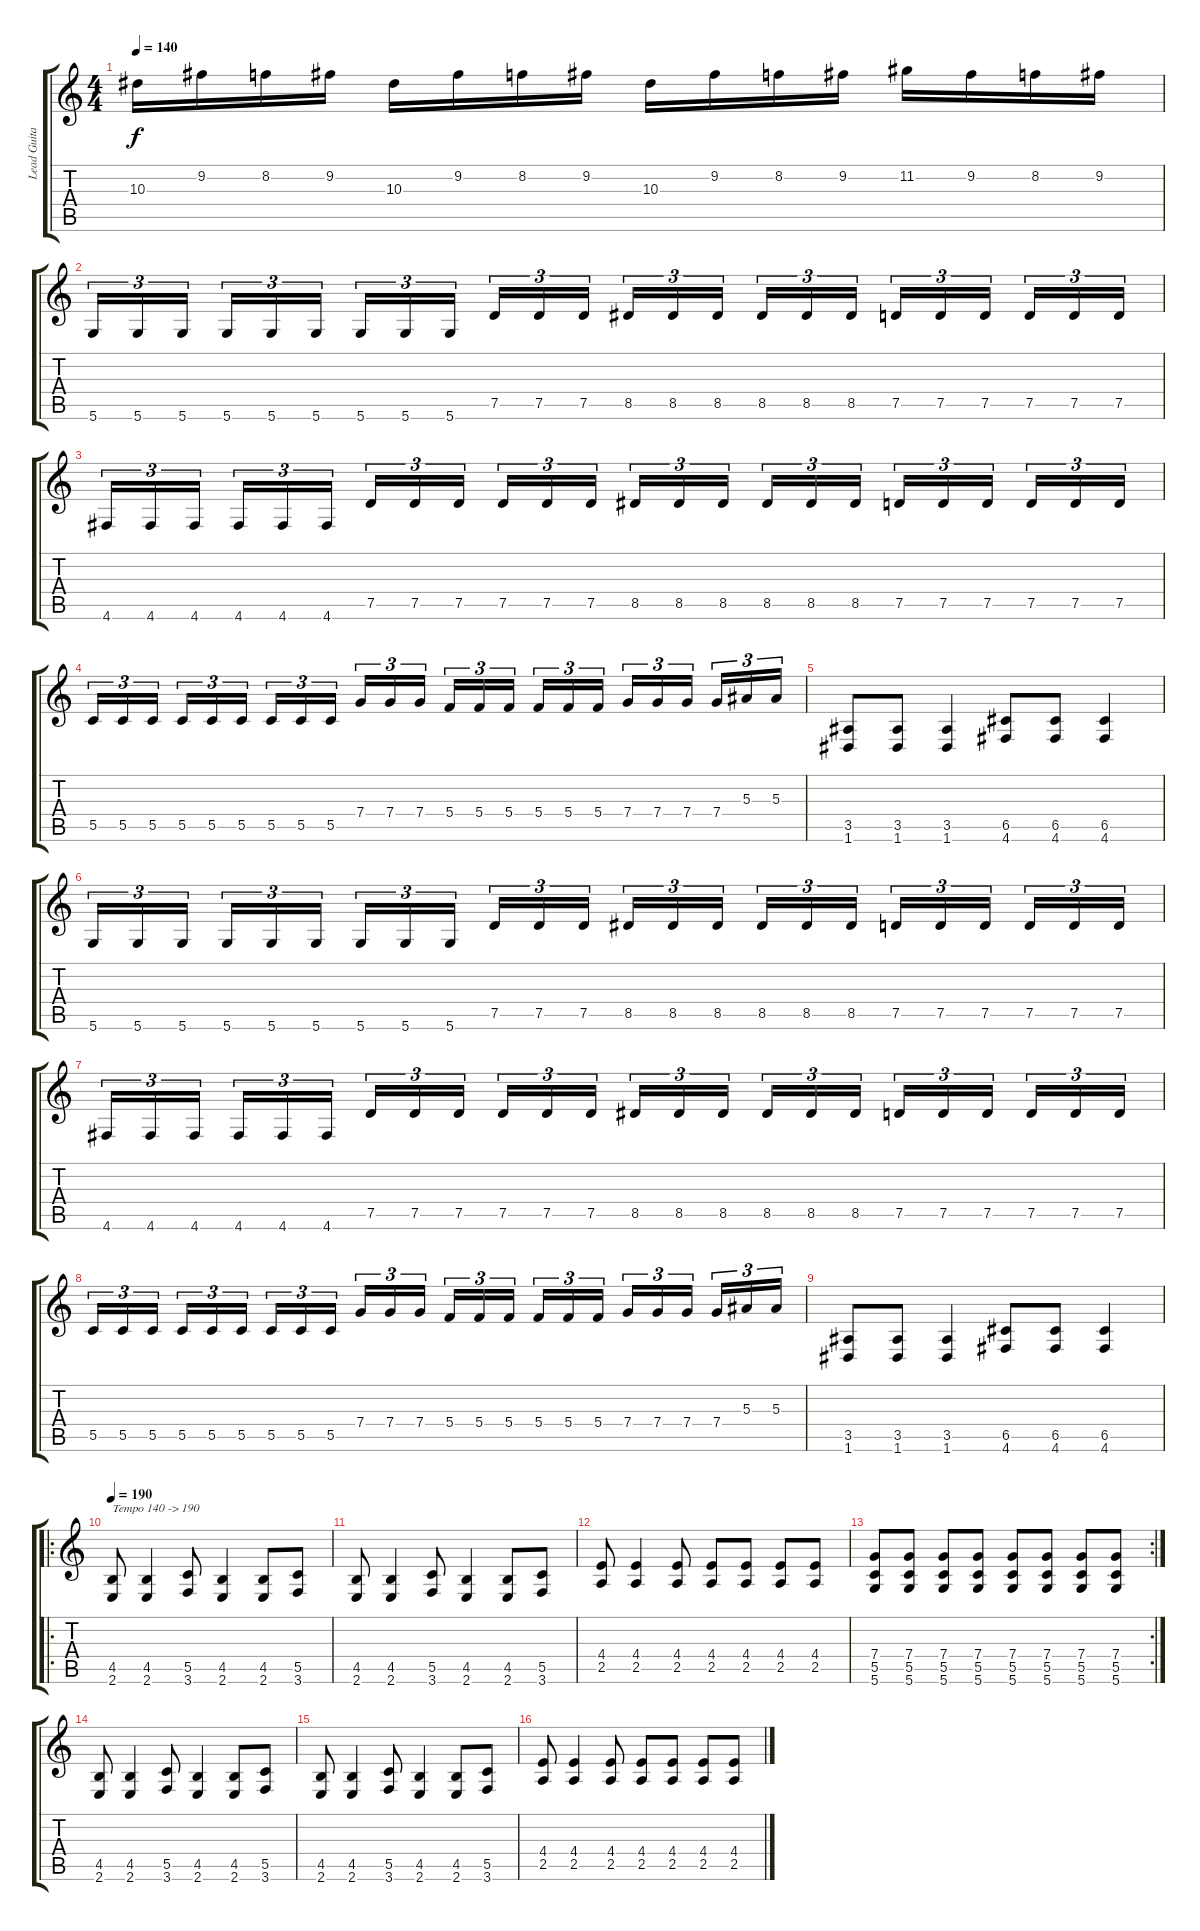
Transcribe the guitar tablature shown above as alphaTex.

\track ("Lead Guitar" "Lead Guita") {instrument distortionguitar}
\staff {score tabs}
\tuning (D4 A3 F3 C3 G2 D2) {hide}
\ts (4 4)
\tempo 140
\clef g2
\ks c
10.3.16{dy f} 9.2.16 8.2.16 9.2.16 10.3.16 9.2.16 8.2.16 9.2.16 10.3.16 9.2.16 8.2.16 9.2.16 11.2.16 9.2.16 8.2.16 9.2.16 |
5.6.16{tu (3 2)} 5.6.16{tu (3 2)} 5.6.16{tu (3 2)} 5.6.16{tu (3 2)} 5.6.16{tu (3 2)} 5.6.16{tu (3 2)} 5.6.16{tu (3 2)} 5.6.16{tu (3 2)} 5.6.16{tu (3 2)} 7.5.16{tu (3 2)} 7.5.16{tu (3 2)} 7.5.16{tu (3 2)} 8.5.16{tu (3 2)} 8.5.16{tu (3 2)} 8.5.16{tu (3 2)} 8.5.16{tu (3 2)} 8.5.16{tu (3 2)} 8.5.16{tu (3 2)} 7.5.16{tu (3 2)} 7.5.16{tu (3 2)} 7.5.16{tu (3 2)} 7.5.16{tu (3 2)} 7.5.16{tu (3 2)} 7.5.16{tu (3 2)} |
4.6.16{tu (3 2)} 4.6.16{tu (3 2)} 4.6.16{tu (3 2)} 4.6.16{tu (3 2)} 4.6.16{tu (3 2)} 4.6.16{tu (3 2)} 7.5.16{tu (3 2)} 7.5.16{tu (3 2)} 7.5.16{tu (3 2)} 7.5.16{tu (3 2)} 7.5.16{tu (3 2)} 7.5.16{tu (3 2)} 8.5.16{tu (3 2)} 8.5.16{tu (3 2)} 8.5.16{tu (3 2)} 8.5.16{tu (3 2)} 8.5.16{tu (3 2)} 8.5.16{tu (3 2)} 7.5.16{tu (3 2)} 7.5.16{tu (3 2)} 7.5.16{tu (3 2)} 7.5.16{tu (3 2)} 7.5.16{tu (3 2)} 7.5.16{tu (3 2)} |
5.5.16{tu (3 2)} 5.5.16{tu (3 2)} 5.5.16{tu (3 2)} 5.5.16{tu (3 2)} 5.5.16{tu (3 2)} 5.5.16{tu (3 2)} 5.5.16{tu (3 2)} 5.5.16{tu (3 2)} 5.5.16{tu (3 2)} 7.4.16{tu (3 2)} 7.4.16{tu (3 2)} 7.4.16{tu (3 2)} 5.4.16{tu (3 2)} 5.4.16{tu (3 2)} 5.4.16{tu (3 2)} 5.4.16{tu (3 2)} 5.4.16{tu (3 2)} 5.4.16{tu (3 2)} 7.4.16{tu (3 2)} 7.4.16{tu (3 2)} 7.4.16{tu (3 2)} 7.4.16{tu (3 2)} 5.3.16{tu (3 2)} 5.3.16{tu (3 2)} |
(3.5 1.6).8 (3.5 1.6).8 (3.5 1.6).4 (6.5 4.6).8 (6.5 4.6).8 (6.5 4.6).4 |
5.6.16{tu (3 2)} 5.6.16{tu (3 2)} 5.6.16{tu (3 2)} 5.6.16{tu (3 2)} 5.6.16{tu (3 2)} 5.6.16{tu (3 2)} 5.6.16{tu (3 2)} 5.6.16{tu (3 2)} 5.6.16{tu (3 2)} 7.5.16{tu (3 2)} 7.5.16{tu (3 2)} 7.5.16{tu (3 2)} 8.5.16{tu (3 2)} 8.5.16{tu (3 2)} 8.5.16{tu (3 2)} 8.5.16{tu (3 2)} 8.5.16{tu (3 2)} 8.5.16{tu (3 2)} 7.5.16{tu (3 2)} 7.5.16{tu (3 2)} 7.5.16{tu (3 2)} 7.5.16{tu (3 2)} 7.5.16{tu (3 2)} 7.5.16{tu (3 2)} |
4.6.16{tu (3 2)} 4.6.16{tu (3 2)} 4.6.16{tu (3 2)} 4.6.16{tu (3 2)} 4.6.16{tu (3 2)} 4.6.16{tu (3 2)} 7.5.16{tu (3 2)} 7.5.16{tu (3 2)} 7.5.16{tu (3 2)} 7.5.16{tu (3 2)} 7.5.16{tu (3 2)} 7.5.16{tu (3 2)} 8.5.16{tu (3 2)} 8.5.16{tu (3 2)} 8.5.16{tu (3 2)} 8.5.16{tu (3 2)} 8.5.16{tu (3 2)} 8.5.16{tu (3 2)} 7.5.16{tu (3 2)} 7.5.16{tu (3 2)} 7.5.16{tu (3 2)} 7.5.16{tu (3 2)} 7.5.16{tu (3 2)} 7.5.16{tu (3 2)} |
5.5.16{tu (3 2)} 5.5.16{tu (3 2)} 5.5.16{tu (3 2)} 5.5.16{tu (3 2)} 5.5.16{tu (3 2)} 5.5.16{tu (3 2)} 5.5.16{tu (3 2)} 5.5.16{tu (3 2)} 5.5.16{tu (3 2)} 7.4.16{tu (3 2)} 7.4.16{tu (3 2)} 7.4.16{tu (3 2)} 5.4.16{tu (3 2)} 5.4.16{tu (3 2)} 5.4.16{tu (3 2)} 5.4.16{tu (3 2)} 5.4.16{tu (3 2)} 5.4.16{tu (3 2)} 7.4.16{tu (3 2)} 7.4.16{tu (3 2)} 7.4.16{tu (3 2)} 7.4.16{tu (3 2)} 5.3.16{tu (3 2)} 5.3.16{tu (3 2)} |
(3.5 1.6).8 (3.5 1.6).8 (3.5 1.6).4 (6.5 4.6).8 (6.5 4.6).8 (6.5 4.6).4 |
\ro
\tempo 190
(4.5 2.6).8{txt "Tempo 140 -> 190"} (4.5 2.6).4 (5.5 3.6).8 (4.5 2.6).4 (4.5 2.6).8 (5.5 3.6).8 |
(4.5 2.6).8 (4.5 2.6).4 (5.5 3.6).8 (4.5 2.6).4 (4.5 2.6).8 (5.5 3.6).8 |
(4.4 2.5).8 (4.4 2.5).4 (4.4 2.5).8 (4.4 2.5).8 (4.4 2.5).8 (4.4 2.5).8 (4.4 2.5).8 |
\rc 2
(7.4 5.5 5.6).8 (7.4 5.5 5.6).8 (7.4 5.5 5.6).8 (7.4 5.5 5.6).8 (7.4 5.5 5.6).8 (7.4 5.5 5.6).8 (7.4 5.5 5.6).8 (7.4 5.5 5.6).8 |
(4.5 2.6).8 (4.5 2.6).4 (5.5 3.6).8 (4.5 2.6).4 (4.5 2.6).8 (5.5 3.6).8 |
(4.5 2.6).8 (4.5 2.6).4 (5.5 3.6).8 (4.5 2.6).4 (4.5 2.6).8 (5.5 3.6).8 |
(4.4 2.5).8 (4.4 2.5).4 (4.4 2.5).8 (4.4 2.5).8 (4.4 2.5).8 (4.4 2.5).8 (4.4 2.5).8
